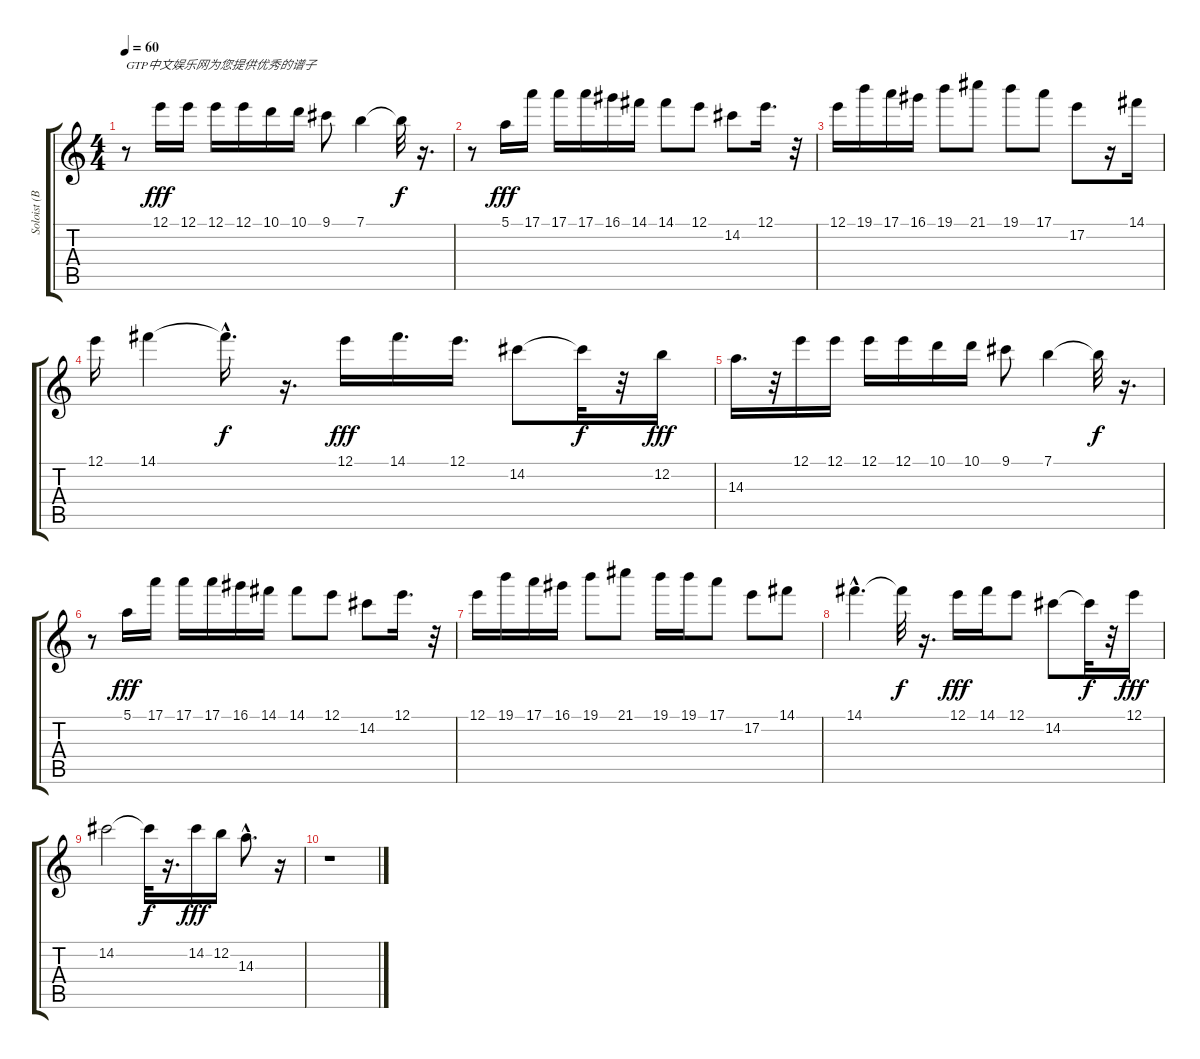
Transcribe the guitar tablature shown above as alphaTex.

\track ("Soloist (BB) (none)" "Soloist (B") {instrument overdrivenguitar}
\staff {score tabs}
\tuning (E4 B3 G3 D3 A2 E2) {hide}
\ts (4 4)
\tempo 60
\clef g2
\ks c
r.8{txt "GTP中文娱乐网为您提供优秀的谱子" dy fff instrument overdrivenguitar} 12.1.16 12.1.16 12.1.16 12.1.16 10.1.16 10.1.16 9.1.8 7.1.4 7.1{t}.32{dy f} r.16{d} |
r.8 5.1.16{dy fff} 17.1.16 17.1.16 17.1.16 16.1.16 14.1.16 14.1.8 12.1.8 14.2.8 12.1.16{d} r.32 |
12.1.16 19.1.16 17.1.16 16.1.16 19.1.8 21.1.8 19.1.8 17.1.8 17.2.8 r.16 14.1.16 |
12.1.16 14.1.4 14.1{hac t}.16{d dy f} r.16{d} 12.1.16{dy fff} 14.1.16{d} 12.1.16{d} 14.2.8 14.2{t}.32{dy f} r.32 12.2.16{dy fff} |
14.3.16{d} r.32 12.1.16 12.1.16 12.1.16 12.1.16 10.1.16 10.1.16 9.1.8 7.1.4 7.1{t}.32{dy f} r.16{d} |
r.8 5.1.16{dy fff} 17.1.16 17.1.16 17.1.16 16.1.16 14.1.16 14.1.8 12.1.8 14.2.8 12.1.16{d} r.32 |
12.1.16 19.1.16 17.1.16 16.1.16 19.1.8 21.1.8 19.1.16 19.1.16 17.1.8 17.2.8 14.1.8 |
14.1{hac}.4{d} 14.1{t}.32{dy f} r.16{d} 12.1.16{dy fff} 14.1.16 12.1.8 14.2.8 14.2{t}.32{dy f} r.32 12.1.16{dy fff} |
14.2.2 14.2{t}.32{dy f} r.16{d} 14.2.16{dy fff} 12.2.16 14.3{hac}.8{d} r.16 |
r.1
